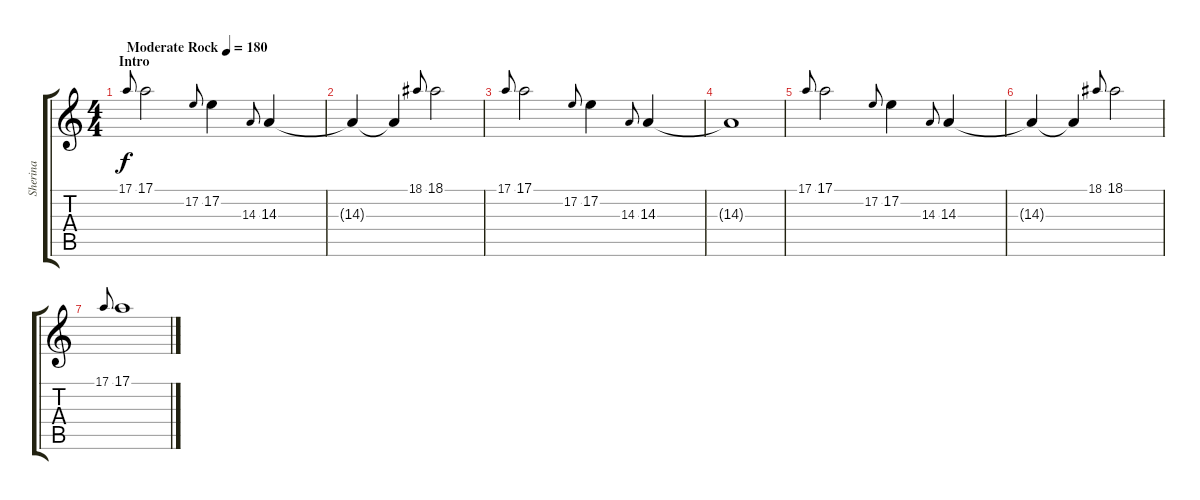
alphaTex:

\track ("Sherina" "Sherina") {instrument brightacousticpiano}
\staff {score tabs}
\tuning (E4 B3 G3 D3 A2 E2) {hide}
\ts (4 4)
\section ("" "Intro")
\tempo (180 "Moderate Rock")
\clef g2
\ks c
17.1.8{gr onbeat dy f instrument brightacousticpiano} 17.1.2 17.2.8{gr onbeat} 17.2.4 14.3.8{gr onbeat} 14.3.4 |
14.3{t}.4 14.3{t}.4 18.1.8{gr onbeat} 18.1.2 |
17.1.8{gr onbeat} 17.1.2 17.2.8{gr onbeat} 17.2.4 14.3.8{gr onbeat} 14.3.4 |
14.3{t}.1 |
17.1.8{gr onbeat} 17.1.2 17.2.8{gr onbeat} 17.2.4 14.3.8{gr onbeat} 14.3.4 |
14.3{t}.4 14.3{t}.4 18.1.8{gr onbeat} 18.1.2 |
17.1.8{gr onbeat} 17.1.1
